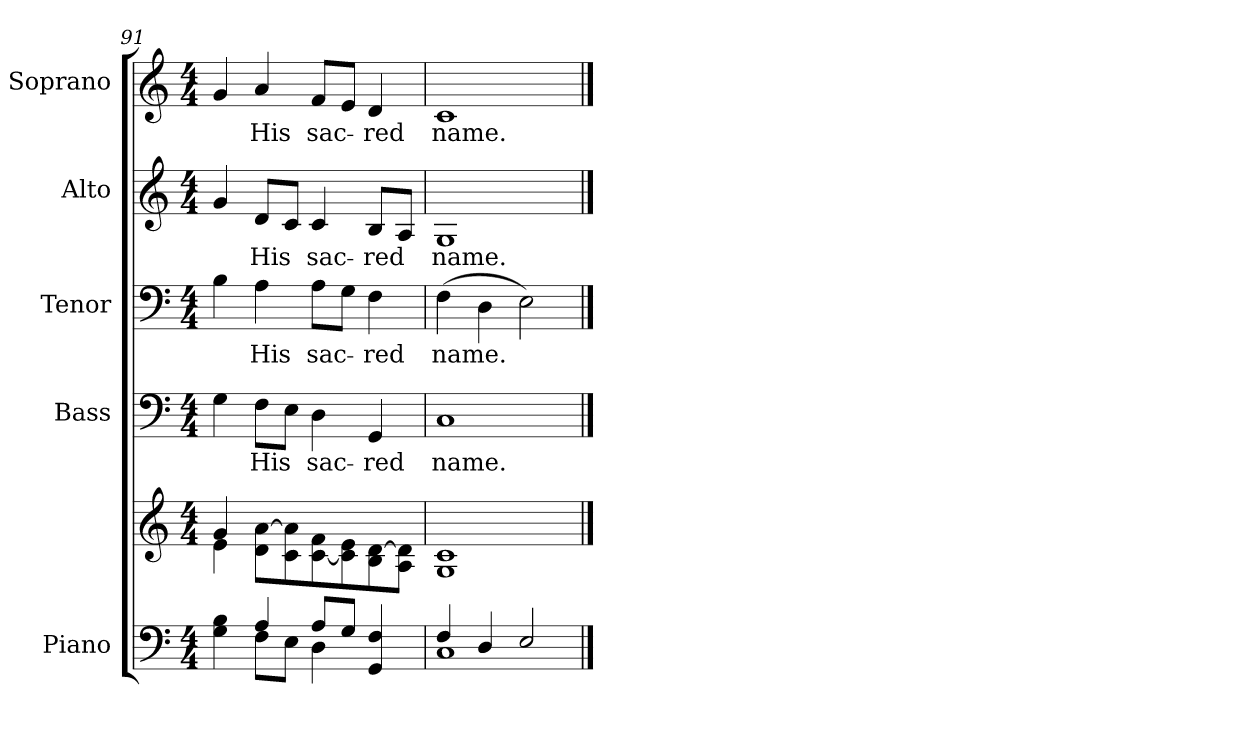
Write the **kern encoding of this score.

**kern	**kern	**kern	**text	**kern	**text	**kern	**text	**kern	**text
*part5	*part5	*part4	*part4	*part3	*part3	*part2	*part2	*part1	*part1
*staff6	*staff5	*staff4	*staff4	*staff3	*staff3	*staff2	*staff2	*staff1	*staff1
*I"Piano	*	*I"Bass	*	*I"Tenor	*	*I"Alto	*	*I"Soprano	*
*I'Pno.	*	*I'B.	*	*I'T.	*	*I'A.	*	*I'S.	*
!!LO:PB:g=z
*clefF4	*clefG2	*clefF4	*	*clefF4	*	*clefG2	*	*clefG2	*
*k[]	*k[]	*k[]	*	*k[]	*	*k[]	*	*k[]	*
*C:	*C:	*C:	*	*C:	*	*C:	*	*C:	*
*M4/4	*M4/4	*M4/4	*	*M4/4	*	*M4/4	*	*M4/4	*
=91	=91	=91	=91	=91	=91	=91	=91	=91	=91
*^	*^	*	*	*	*	*	*	*	*
4Gi\ 4Bi	4ryy	4gi/	4ei\	4Gi\	.	4Bi\	.	4gi/	.	4gi/	.
!	!	!	!	!	!LO:LY:b:color=#000000	!	!	!	!	!	!
!	!	!	!	!	!	!	!LO:LY:b:color=#000000	!	!	!	!
!	!	!	!	!	!	!	!	!	!LO:LY:b:color=#000000	!	!
!	!	!	!	!	!	!	!	!	!	!	!LO:LY:b:color=#000000
4Ai/	8Fi\L	8di\ [>8aiL	4ryy	8Fi\L	His	4Ai\	His	8di/L	His	4ai/	His
.	8Ei\J	8ci\ 8ai]	.	8Ei\J	.	.	.	8ci/J	.	.	.
!	!	!	!	!	!LO:LY:b:color=#000000	!	!	!	!	!	!
!	!	!	!	!	!	!	!LO:LY:b:color=#000000	!	!	!	!
!	!	!	!	!	!	!	!	!	!LO:LY:b:color=#000000	!	!
!	!	!	!	!	!	!	!	!	!	!	!LO:LY:b:color=#000000
8Ai/L	4Di\	[<8ci\ 8fi	2ryy	4Di\	sac-	8Ai\L	sac-	4ci/	sac-	8fi/L	sac-
8Gi/J	.	8ci\] 8ei	.	.	.	8Gi\J	.	.	.	8ei/J	.
!	!	!	!	!	!LO:LY:b:color=#000000	!	!	!	!	!	!
!	!	!	!	!	!	!	!LO:LY:b:color=#000000	!	!	!	!
!	!	!	!	!	!	!	!	!	!LO:LY:b:color=#000000	!	!
!	!	!	!	!	!	!	!	!	!	!	!LO:LY:b:color=#000000
4GGi/ 4Fi	4ryy	8Bi\ [>8di	.	4GGi/	-red	4Fi\	-red	8Bi/L	-red	4di/	-red
.	.	8Ai\ 8di]J	.	.	.	.	.	8Ai/J	.	.	.
*	*	*v	*v	*	*	*	*	*	*	*	*
=92	=92	=92	=92	=92	=92	=92	=92	=92	=92	=92
!	!	!	!	!LO:LY:b:color=#000000	!	!	!	!	!	!
!	!	!	!	!	!	!LO:LY:b:color=#000000	!	!	!	!
!	!	!	!	!	!	!	!	!LO:LY:b:color=#000000	!	!
!	!	!	!	!	!	!	!	!	!	!LO:LY:b:color=#000000
4Fi/	1Ci	1Gi 1ci	1Ci	name.	(4Fi\	name.	1Gi	name.	1ci	name.
4Di/	.	.	.	.	4Di\	.	.	.	.	.
2Ei/	.	.	.	.	2Ei\)	.	.	.	.	.
*v	*v	*	*	*	*	*	*	*	*	*
==	==	==	==	==	==	==	==	==	==
*-	*-	*-	*-	*-	*-	*-	*-	*-	*-
